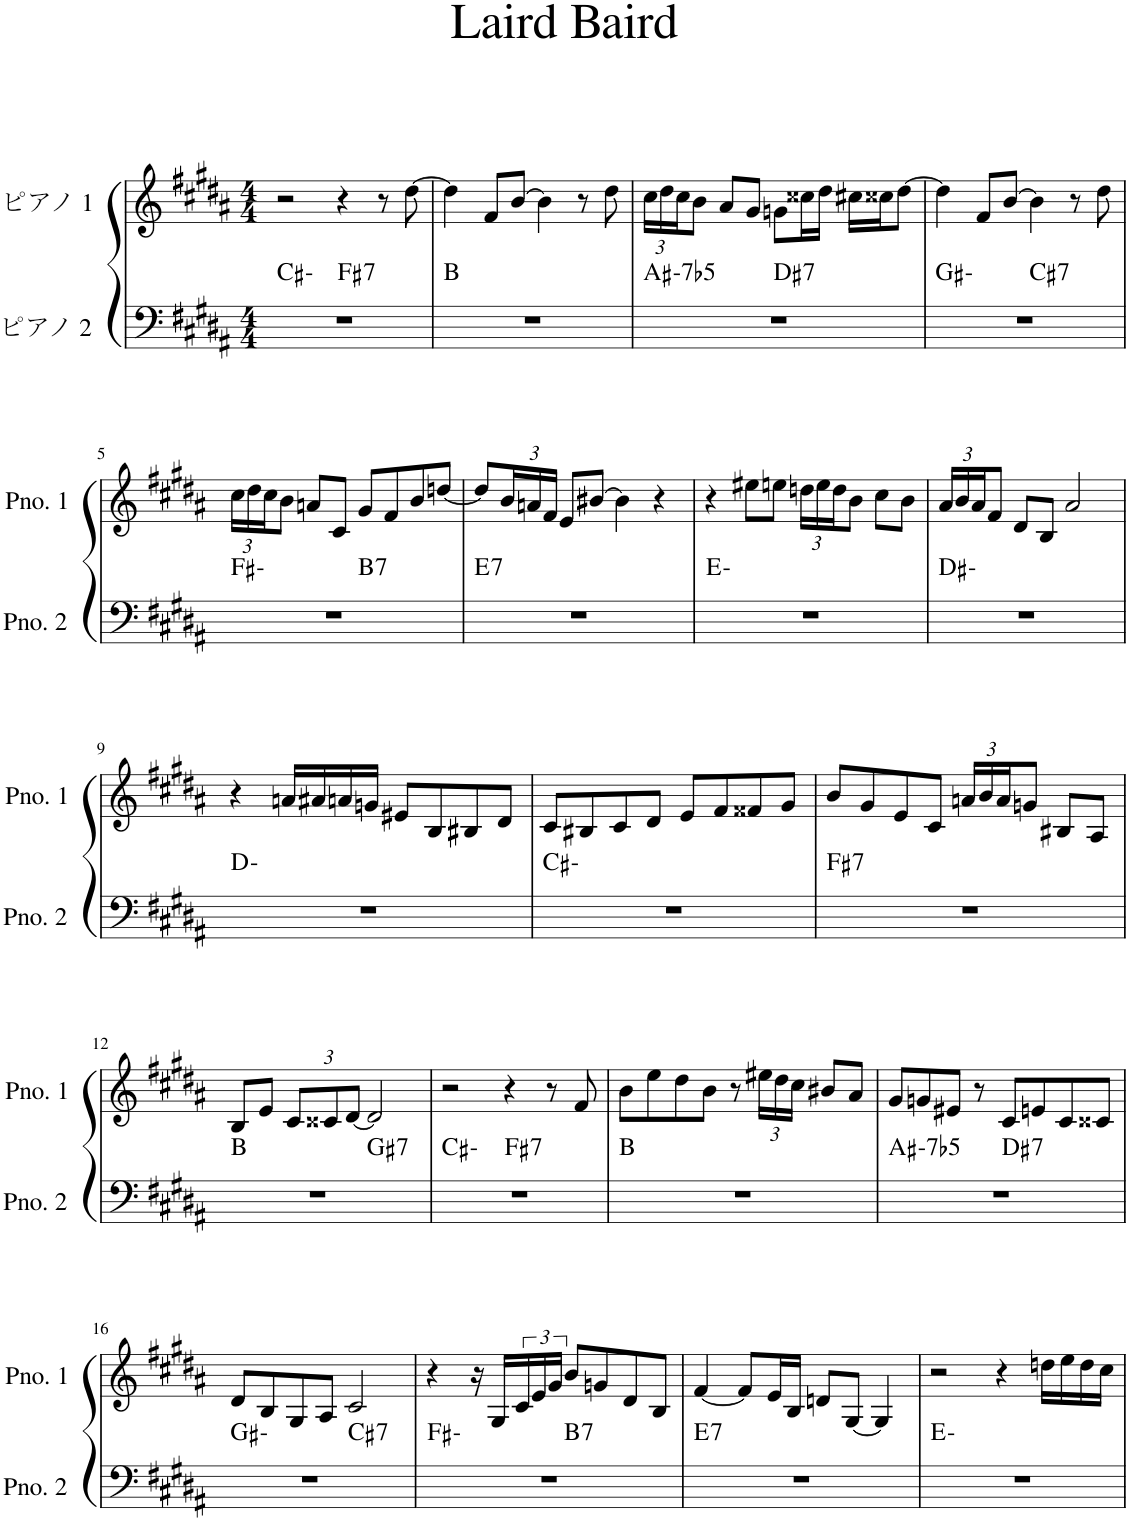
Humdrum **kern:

**kern	**harte	**kern
*part2	*part2	*part1
*staff2	*	*staff1
*I"ピアノ 2	*	*I"ピアノ 1
*clefF4	*	*clefG2
*k[f#c#g#d#a#]	*	*k[f#c#g#d#a#]
*M4/4	*	*M4/4
=1	=1	=1
*^	*	*
1r	2ryy	C#:min	2r
!	!	!LO:H:kt=7	!
.	2ryy	F#:7	4r
.	.	.	8r
.	.	.	[8dd#\
*v	*v	*	*
=2	=2	=2
1r	B:maj	4dd#\]
.	.	8f#/L
.	.	[8b/J
.	.	4b\]
.	.	8r
.	.	8dd#\
=3	=3	=3
*	*	*Xbrackettup
!	!LO:H:kt=-7b5	!
*^	*	*
1r	2ryy	A#:hdim7	24cc#\LL
.	.	.	24dd#\
.	.	.	24cc#\J
.	.	.	8b\J
.	.	.	8a#/L
.	.	.	8g#/J
!	!	!LO:H:kt=7	!
.	2ryy	D#:7	8gn\L
.	.	.	16cc##X\L
.	.	.	16dd#\JJ
.	.	.	16cc#X\LL
.	.	.	16cc##X\J
.	.	.	[8dd#\J
=4	=4	=4	=4
1r	2ryy	G#:min	4dd#\]
.	.	.	8f#/L
.	.	.	[8b/J
!	!	!LO:H:kt=7	!
.	2ryy	C#:7	4b\]
.	.	.	8r
.	.	.	8dd#\
!!LO:LB:g=z
=5	=5	=5	=5
1r	2ryy	F#:min	24cc#\LL
.	.	.	24dd#\
.	.	.	24cc#\J
.	.	.	8b\J
.	.	.	8an/L
.	.	.	8c#/J
!	!	!LO:H:kt=7	!
.	2ryy	B:7	8g#/L
.	.	.	8f#/
.	.	.	8b/
.	.	.	[8ddn/J
=6	=6	=6	=6
!	!	!LO:H:kt=7	!
*v	*v	*	*
1r	E:7	8dd/L]
.	.	24b/L
.	.	24an/
.	.	24f#/JJ
.	.	8e/L
.	.	[8b#X/J
.	.	4b#\]
.	.	4r
=7	=7	=7
1r	E:min	4r
.	.	8ee#X\L
.	.	8een\J
.	.	24ddn\LL
.	.	24ee\
.	.	24dd\J
.	.	8b\J
.	.	8cc#\L
.	.	8b\J
=8	=8	=8
1r	D#:min	24a#/LL
.	.	24b/
.	.	24a#/J
.	.	8f#/J
.	.	8d#/L
.	.	8B/J
.	.	2a#/
!!LO:LB:g=z
=9	=9	=9
1r	D:min	4r
.	.	16an/LL
.	.	16a#X/
.	.	16an/
.	.	16gn/JJ
.	.	8e#X/L
.	.	8B/
.	.	8B#X/
.	.	8d#/J
=10	=10	=10
1r	C#:min	8c#/L
.	.	8B#X/
.	.	8c#/
.	.	8d#/J
.	.	8e/L
.	.	8f#/
.	.	8f##X/
.	.	8g#/J
=11	=11	=11
!	!LO:H:kt=7	!
1r	F#:7	8b/L
.	.	8g#/
.	.	8e/
.	.	8c#/J
.	.	24an/LL
.	.	24b/
.	.	24a/J
.	.	8gn/J
.	.	8B#X/L
.	.	8A#/J
!!LO:LB:g=z
=12	=12	=12
*^	*	*
1r	2ryy	B:maj	8B/L
.	.	.	8e/J
.	.	.	12c#/L
.	.	.	12c##X/
.	.	.	[12d#/J
!	!	!LO:H:kt=7	!
.	2ryy	G#:7	2d#/]
=13	=13	=13	=13
1r	2ryy	C#:min	2r
!	!	!LO:H:kt=7	!
.	2ryy	F#:7	4r
.	.	.	8r
.	.	.	8f#/
*v	*v	*	*
=14	=14	=14
1r	B:maj	8b\L
.	.	8ee\
.	.	8dd#\
.	.	8b\J
.	.	8r
.	.	24ee#X\LL
.	.	24dd#\
.	.	24cc#\JJ
.	.	8b#X/L
.	.	8a#/J
=15	=15	=15
!	!LO:H:kt=-7b5	!
*^	*	*
1r	2ryy	A#:hdim7	8g#/L
.	.	.	8gn/
.	.	.	8e#X/J
.	.	.	8r
!	!	!LO:H:kt=7	!
.	2ryy	D#:7	8c#/L
.	.	.	8en/
.	.	.	8c#/
.	.	.	8c##X/J
!!LO:LB:g=z
=16	=16	=16	=16
1r	2ryy	G#:min	8d#/L
.	.	.	8B/
.	.	.	8G#/
.	.	.	8A#/J
!	!	!LO:H:kt=7	!
.	2ryy	C#:7	2c#/
=17	=17	=17	=17
1r	2ryy	F#:min	4r
.	.	.	16r
.	.	.	16G#/LL
*	*	*	*brackettup
.	.	.	24c#/
.	.	.	24e/
.	.	.	24g#/JJ
!	!	!LO:H:kt=7	!
.	2ryy	B:7	8b/L
.	.	.	8gn/
.	.	.	8d#/
.	.	.	8B/J
=18	=18	=18	=18
!	!	!LO:H:kt=7	!
*v	*v	*	*
1r	E:7	[4f#/
.	.	8f#/L]
.	.	16e/L
.	.	16B/JJ
.	.	8dn/L
.	.	[8G#/J
.	.	4G#/]
=19	=19	=19
1r	E:min	2r
.	.	4r
.	.	16ddn\LL
.	.	16ee\
.	.	16dd\
.	.	16cc#\JJ
=	=	=
*-	*-	*-
